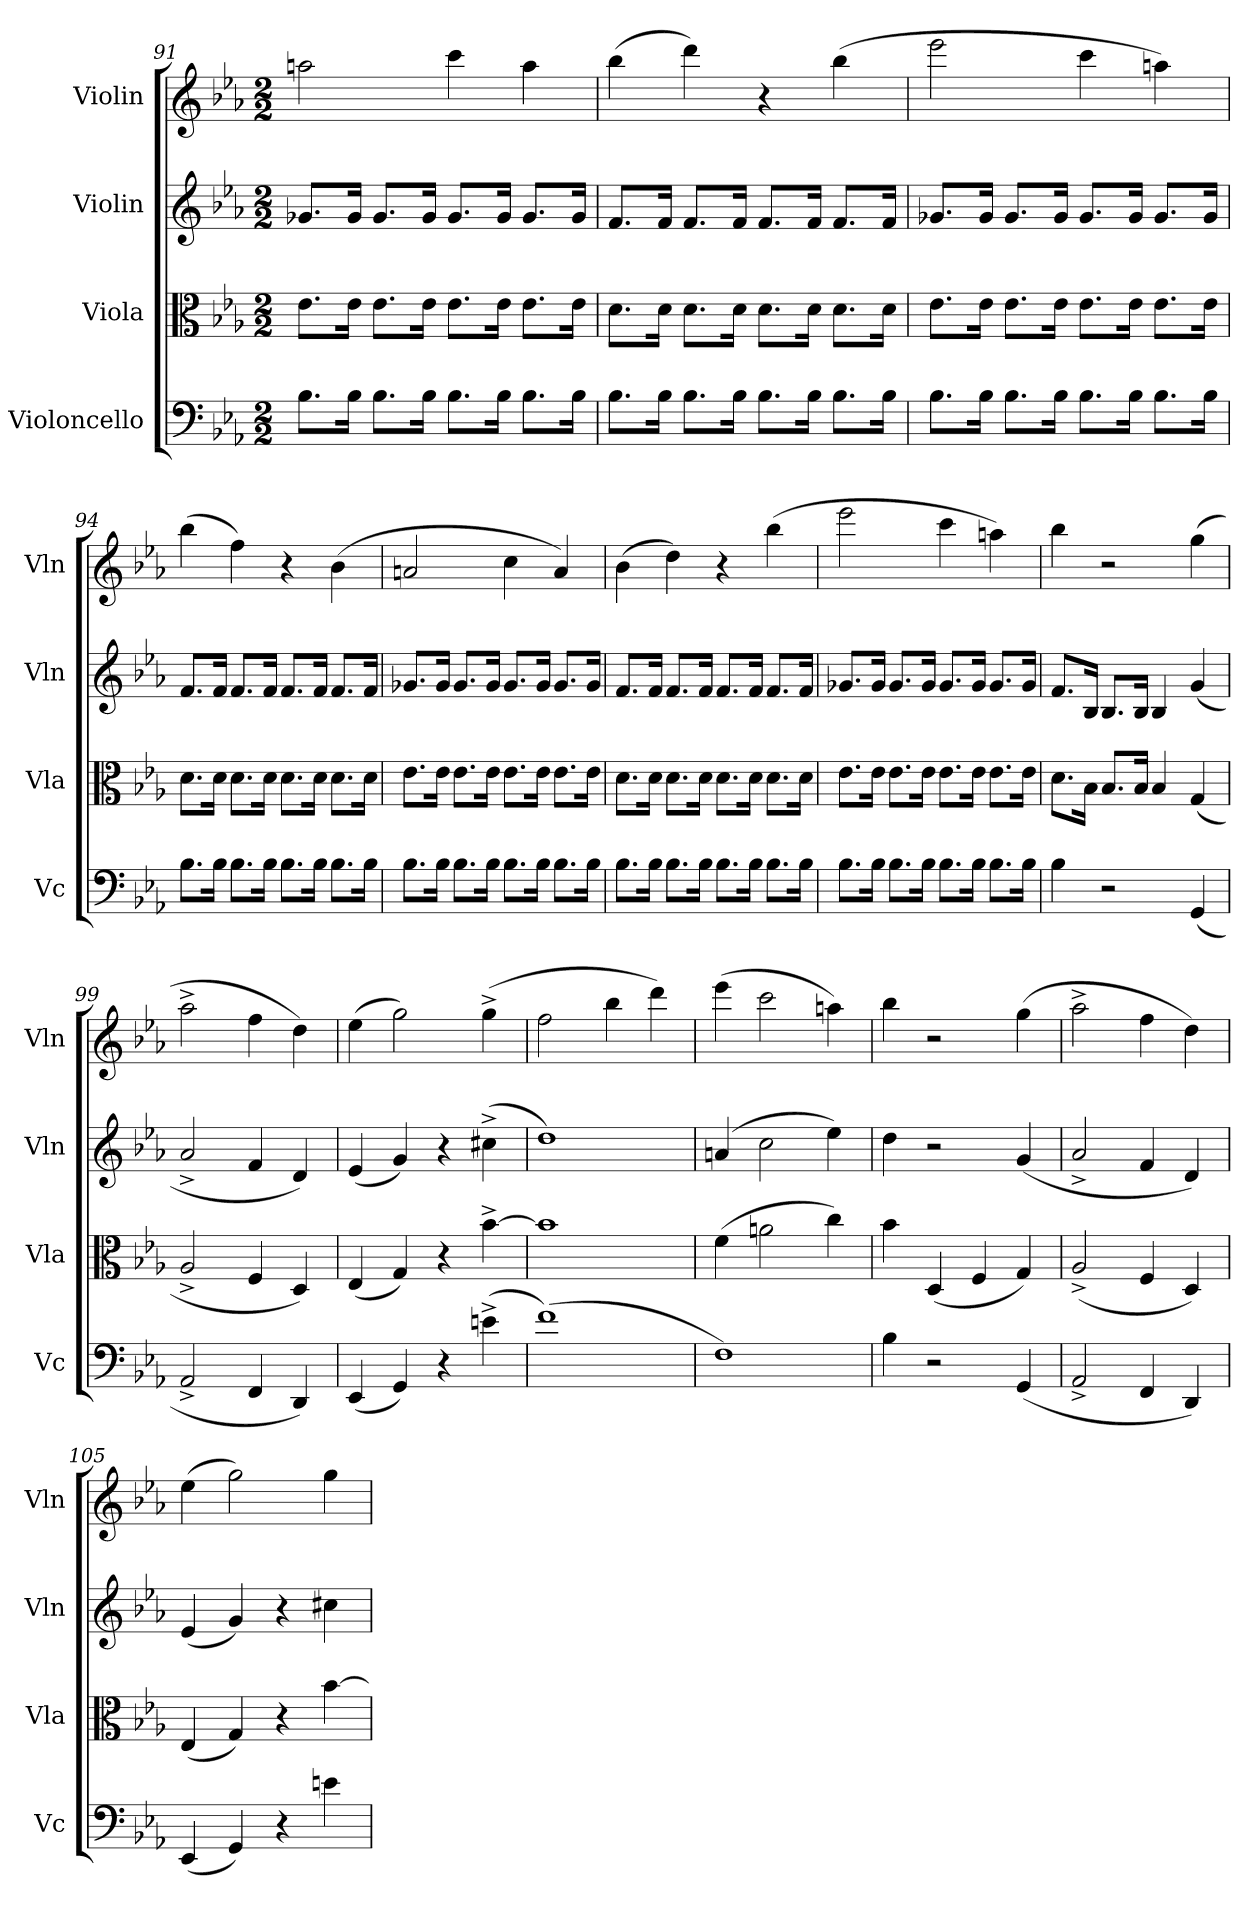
**kern	**kern	**kern	**kern
*part4	*part3	*part2	*part1
*staff4	*staff3	*staff2	*staff1
*I"Violoncello	*I"Viola	*I"Violin	*I"Violin
*I'Vc	*I'Vla	*I'Vln	*I'Vln
*clefF4	*clefC3	*clefG2	*clefG2
*k[b-e-a-]	*k[b-e-a-]	*k[b-e-a-]	*k[b-e-a-]
*M2/2	*M2/2	*M2/2	*M2/2
=91	=91	=91	=91
8.B-\L	8.e-\L	8.g-X/L	2aan\
16B-\Jk	16e-\Jk	16g-/Jk	.
8.B-\L	8.e-\L	8.g-/L	.
16B-\Jk	16e-\Jk	16g-/Jk	.
8.B-\L	8.e-\L	8.g-/L	4ccc\
16B-\Jk	16e-\Jk	16g-/Jk	.
8.B-\L	8.e-\L	8.g-/L	4aa\
16B-\Jk	16e-\Jk	16g-/Jk	.
=92	=92	=92	=92
8.B-\L	8.d\L	8.f/L	(4bb-\
16B-\Jk	16d\Jk	16f/Jk	.
8.B-\L	8.d\L	8.f/L	4ddd\)
16B-\Jk	16d\Jk	16f/Jk	.
8.B-\L	8.d\L	8.f/L	4r
16B-\Jk	16d\Jk	16f/Jk	.
8.B-\L	8.d\L	8.f/L	(4bb-\
16B-\Jk	16d\Jk	16f/Jk	.
=93	=93	=93	=93
8.B-\L	8.e-\L	8.g-X/L	2eee-\
16B-\Jk	16e-\Jk	16g-/Jk	.
8.B-\L	8.e-\L	8.g-/L	.
16B-\Jk	16e-\Jk	16g-/Jk	.
8.B-\L	8.e-\L	8.g-/L	4ccc\
16B-\Jk	16e-\Jk	16g-/Jk	.
8.B-\L	8.e-\L	8.g-/L	4aan\)
16B-\Jk	16e-\Jk	16g-/Jk	.
=94	=94	=94	=94
8.B-\L	8.d\L	8.f/L	(4bb-\
16B-\Jk	16d\Jk	16f/Jk	.
8.B-\L	8.d\L	8.f/L	4ff\)
16B-\Jk	16d\Jk	16f/Jk	.
8.B-\L	8.d\L	8.f/L	4r
16B-\Jk	16d\Jk	16f/Jk	.
8.B-\L	8.d\L	8.f/L	(4b-\
16B-\Jk	16d\Jk	16f/Jk	.
=95	=95	=95	=95
8.B-\L	8.e-\L	8.g-X/L	2an/
16B-\Jk	16e-\Jk	16g-/Jk	.
8.B-\L	8.e-\L	8.g-/L	.
16B-\Jk	16e-\Jk	16g-/Jk	.
8.B-\L	8.e-\L	8.g-/L	4cc\
16B-\Jk	16e-\Jk	16g-/Jk	.
8.B-\L	8.e-\L	8.g-/L	4a/)
16B-\Jk	16e-\Jk	16g-/Jk	.
=96	=96	=96	=96
8.B-\L	8.d\L	8.f/L	(4b-\
16B-\Jk	16d\Jk	16f/Jk	.
8.B-\L	8.d\L	8.f/L	4dd\)
16B-\Jk	16d\Jk	16f/Jk	.
8.B-\L	8.d\L	8.f/L	4r
16B-\Jk	16d\Jk	16f/Jk	.
8.B-\L	8.d\L	8.f/L	(4bb-\
16B-\Jk	16d\Jk	16f/Jk	.
=97	=97	=97	=97
8.B-\L	8.e-\L	8.g-X/L	2eee-\
16B-\Jk	16e-\Jk	16g-/Jk	.
8.B-\L	8.e-\L	8.g-/L	.
16B-\Jk	16e-\Jk	16g-/Jk	.
8.B-\L	8.e-\L	8.g-/L	4ccc\
16B-\Jk	16e-\Jk	16g-/Jk	.
8.B-\L	8.e-\L	8.g-/L	4aan\)
16B-\Jk	16e-\Jk	16g-/Jk	.
=98	=98	=98	=98
4B-\	8.d\L	8.f/L	4bb-\
.	16B-\Jk	16B-/Jk	.
2r	8.B-/L	8.B-/L	2r
.	16B-/Jk	16B-/Jk	.
.	4B-/	4B-/	.
(4GG/	(4G/	(4g/	(4gg\
=99	=99	=99	=99
2AA-^/	2A-^/	2a-^/	2aa-^\
4FF/	4F/	4f/	4ff\
4DD/)	4D/)	4d/)	4dd\)
=100	=100	=100	=100
(4EE-/	(4E-/	(4e-/	(4ee-\
4GG/)	4G/)	4g/)	2gg\)
4r	4r	4r	.
(4en^\	[4b-^\	(4cc#X^\	(4gg^\
=101	=101	=101	=101
(1f)	1b-]	1dd)	2ff\
.	.	.	4bb-\
.	.	.	4ddd\)
=102	=102	=102	=102
1F)	(4f\	(4an/	(4eee-\
.	2an\	2cc\	2ccc\
.	4cc\)	4ee-\)	4aan\)
=103	=103	=103	=103
4B-\	4b-\	4dd\	4bb-\
2r	(4D/	2r	2r
.	4F/	.	.
(4GG/	4G/)	(4g/	(4gg\
=104	=104	=104	=104
2AA-^/	(2A-^/	2a-^/	2aa-^\
4FF/	4F/	4f/	4ff\
4DD/)	4D/)	4d/)	4dd\)
=105	=105	=105	=105
(4EE-/	(4E-/	(4e-/	(4ee-\
4GG/)	4G/)	4g/)	2gg\)
4r	4r	4r	.
4en\	[4b-\	4cc#X\	4gg\
=	=	=	=
*-	*-	*-	*-
